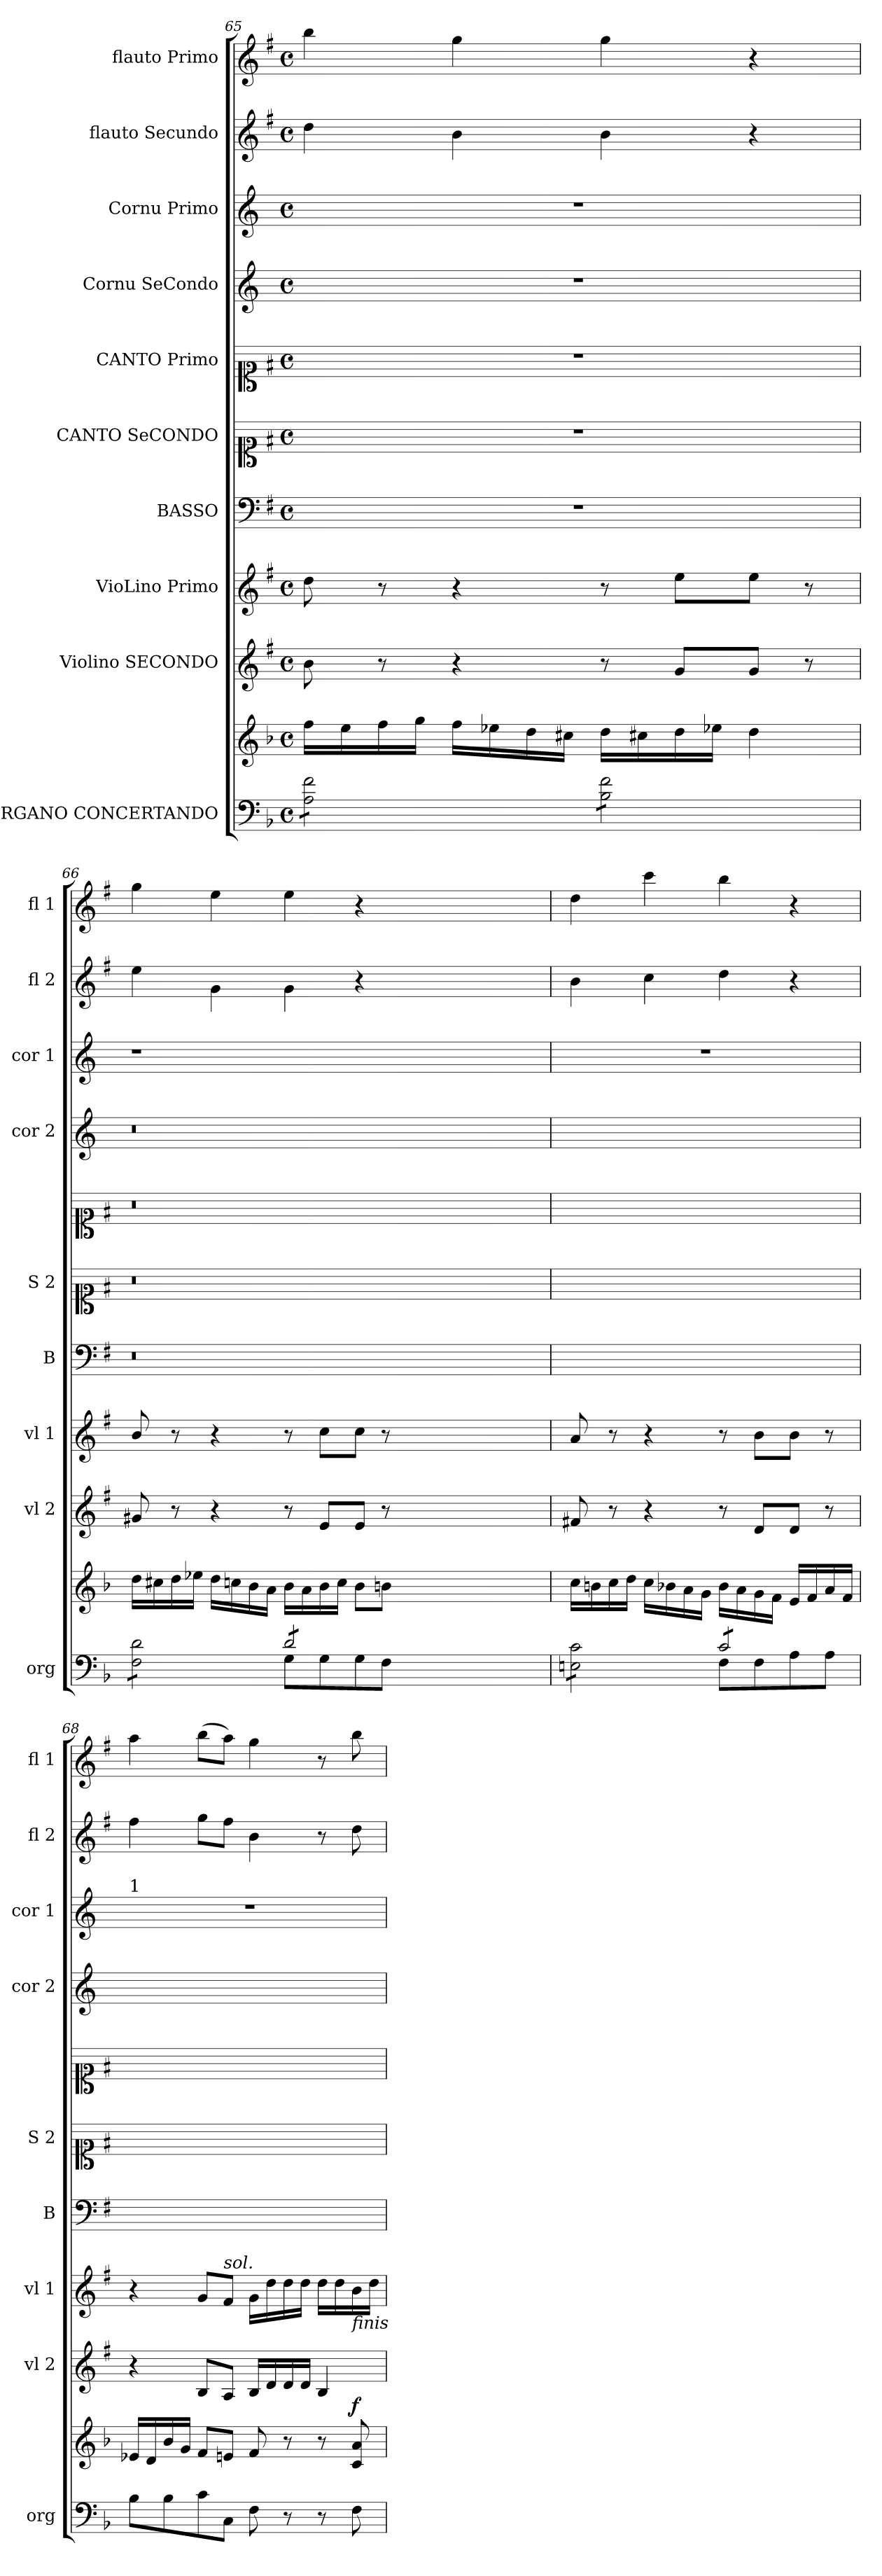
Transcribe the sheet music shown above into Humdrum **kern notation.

**kern	**kern	**dynam	**kern	**kern	**kern	**kern	**kern	**kern	**kern	**kern	**kern
*part10	*part10	*part10	*part9	*part8	*part7	*part6	*part5	*part4	*part3	*part2	*part1
*staff11	*staff10	*staff10/11	*staff9	*staff8	*staff7	*staff6	*staff5	*staff4	*staff3	*staff2	*staff1
*I"ORGANO CONCERTANDO	*	*	*I"Violino SECONDO	*I"VioLino Primo	*I"BASSO	*I"CANTO SeCONDO	*I"CANTO Primo	*I"Cornu SeCondo	*I"Cornu Primo	*I"flauto Secundo	*I"flauto Primo
*I'org	*	*	*I'vl 2	*I'vl 1	*I'B	*I'S 2	*	*I'cor 2	*I'cor 1	*I'fl 2	*I'fl 1
*clefF4	*clefG2	*	*clefG2	*clefG2	*clefF4	*clefC1	*clefC1	*clefG2	*clefG2	*clefG2	*clefG2
*ITrd-1c-2	*ITrd-1c-2	*	*	*	*	*	*	*ITrd3c5	*ITrd3c5	*	*
*k[f#]	*k[f#]	*	*k[f#]	*k[f#]	*k[f#]	*k[f#]	*k[f#]	*k[f#]	*k[f#]	*k[f#]	*k[f#]
*G:	*G:	*	*G:	*G:	*G:	*G:	*G:	*	*	*G:	*G:
*M4/4	*M4/4	*	*M4/4	*M4/4	*M4/4	*M4/4	*M4/4	*M4/4	*M4/4	*M4/4	*M4/4
*met(c)	*met(c)	*	*met(c)	*met(c)	*met(c)	*met(c)	*met(c)	*met(c)	*met(c)	*met(c)	*met(c)
=65	=65	=65	=65	=65	=65	=65	=65	=65	=65	=65	=65
*tremolo	*	*	*	*	*	*	*	*	*	*	*
8B\ 8g\L	16gg\LL	.	8b\	8dd\	1r	1r	1r	1r	1r	4dd\	4bb\
.	16ff#\	.	.	.	.	.	.	.	.	.	.
8B\ 8g\	16gg\	.	8r	8r	.	.	.	.	.	.	.
.	16aa\JJ	.	.	.	.	.	.	.	.	.	.
8B\ 8g\	16gg\LL	.	4r	4r	.	.	.	.	.	4b\	4gg\
.	16ffn\	.	.	.	.	.	.	.	.	.	.
8B\ 8g\J	16ee\	.	.	.	.	.	.	.	.	.	.
.	16dd#X\JJ	.	.	.	.	.	.	.	.	.	.
8c\ 8g\L	16ee\LL	.	8r	8r	.	.	.	.	.	4b\	4gg\
.	16dd#X\	.	.	.	.	.	.	.	.	.	.
8c\ 8g\	16ee\	.	8g/L	8ee\L	.	.	.	.	.	.	.
.	16ffn\JJ	.	.	.	.	.	.	.	.	.	.
8c\ 8g\	4ee\	.	8g/J	8ee\J	.	.	.	.	.	4r	4r
8c\ 8g\J	.	.	8r	8r	.	.	.	.	.	.	.
=66	=66	=66	=66	=66	=66	=66	=66	=66	=66	=66	=66
*^	*	*	*	*	*	*	*	*	*	*	*
8G\ 8e\L	2G\yy	16ee\LL	.	8g#X/	8b/	0.r	0.r	0.r	0.r	1r	4ee\	4gg\
.	.	16dd#X\	.	.	.	.	.	.	.	.	.	.
8G\ 8e\	.	16ee\	.	8r	8r	.	.	.	.	.	.	.
.	.	16ffn\JJ	.	.	.	.	.	.	.	.	.	.
8G\ 8e\	.	16ee\LL	.	4r	4r	.	.	.	.	.	4g\	4ee\
.	.	16ddn\	.	.	.	.	.	.	.	.	.	.
8G\ 8e\J	.	16cc\	.	.	.	.	.	.	.	.	.	.
.	.	16b\JJ	.	.	.	.	.	.	.	.	.	.
8e/L	8A\L	16cc\LL	.	8r	8r	.	.	.	.	.	4g\	4ee\
.	.	16b\	.	.	.	.	.	.	.	.	.	.
8e/	8A\	16cc\	.	8e/L	8cc\L	.	.	.	.	.	.	.
.	.	16dd\JJ	.	.	.	.	.	.	.	.	.	.
8e/	8A\	8cc\L	.	8e/J	8cc\J	.	.	.	.	.	4r	4r
8e/J	8G\J	8cc#X\J	.	8r	8r	.	.	.	.	.	.	.
0ryy	0ryy	0ryy	.	0ryy	0ryy	.	.	.	.	0ryy	0ryy	0ryy
=67	=67	=67	=67	=67	=67	=67	=67	=67	=67	=67	=67	=67
8F#X\ 8d\L	2ryy	16dd\LL	.	8f#X/	8a/	1ryy	1ryy	1ryy	1ryy	1r	4b\	4dd\
.	.	16cc#X\	.	.	.	.	.	.	.	.	.	.
8F#X\ 8d\	.	16dd\	.	8r	8r	.	.	.	.	.	.	.
.	.	16ee\JJ	.	.	.	.	.	.	.	.	.	.
8F#X\ 8d\	.	16dd\LL	.	4r	4r	.	.	.	.	.	4cc\	4ccc\
.	.	16ccn\	.	.	.	.	.	.	.	.	.	.
8F#X\ 8d\J	.	16b\	.	.	.	.	.	.	.	.	.	.
.	.	16a\JJ	.	.	.	.	.	.	.	.	.	.
8d/L	8G\L	16cc\LL	.	8r	8r	.	.	.	.	.	4dd\	4bb\
.	.	16b\	.	.	.	.	.	.	.	.	.	.
8d/	8G\	16a\	.	8d/L	8b\L	.	.	.	.	.	.	.
.	.	16g\JJ	.	.	.	.	.	.	.	.	.	.
8d/	8B\	16f#/LL	.	8d/J	8b\J	.	.	.	.	.	4r	4r
.	.	16g/	.	.	.	.	.	.	.	.	.	.
8d/J	8B\J	16b/	.	8r	8r	.	.	.	.	.	.	.
*Xtremolo	*	*	*	*	*	*	*	*	*	*	*	*
.	.	16g/JJ	.	.	.	.	.	.	.	.	.	.
*v	*v	*	*	*	*	*	*	*	*	*	*	*
=68	=68	=68	=68	=68	=68	=68	=68	=68	=68	=68	=68
!	!	!	!	!	!	!	!	!	!LO:TX:a:t=1	!	!
8c\L	16fn/LL	.	4r	4r	1ryy	1ryy	1ryy	1ryy	1r	4ff#\	4aa\
.	16e/	.	.	.	.	.	.	.	.	.	.
8c\	16cc/	.	.	.	.	.	.	.	.	.	.
.	16a/JJ	.	.	.	.	.	.	.	.	.	.
8d\	8g/L	.	8B/L	8g/L	.	.	.	.	.	8gg\L	(8bb\L
!	!	!	!	!LO:TX:a:i:t=sol.	!	!	!	!	!	!	!
8D/J	8f#X/J	.	8A/J	8f#/J	.	.	.	.	.	8ff#\J	8aa\J)
8G\	8g/	.	16B/LL	16g\LL	.	.	.	.	.	4b\	4gg\
.	.	.	16d/	16dd\	.	.	.	.	.	.	.
8r	8r	.	16d/	16dd\	.	.	.	.	.	.	.
.	.	.	16d/JJ	16dd\JJ	.	.	.	.	.	.	.
8r	8r	.	4B/	16dd\LL	.	.	.	.	.	8r	8r
.	.	.	.	16dd\	.	.	.	.	.	.	.
!	!	!	!	!LO:TX:b:i:t=finis	!	!	!	!	!	!	!
!	!	!LO:DY:a	!	!	!	!	!	!	!	!	!
8G\	8d/ 8b/	f	.	16b\	.	.	.	.	.	8dd\	8bb\
.	.	.	.	16dd\JJ	.	.	.	.	.	.	.
=	=	=	=	=	=	=	=	=	=	=	=
*-	*-	*-	*-	*-	*-	*-	*-	*-	*-	*-	*-
